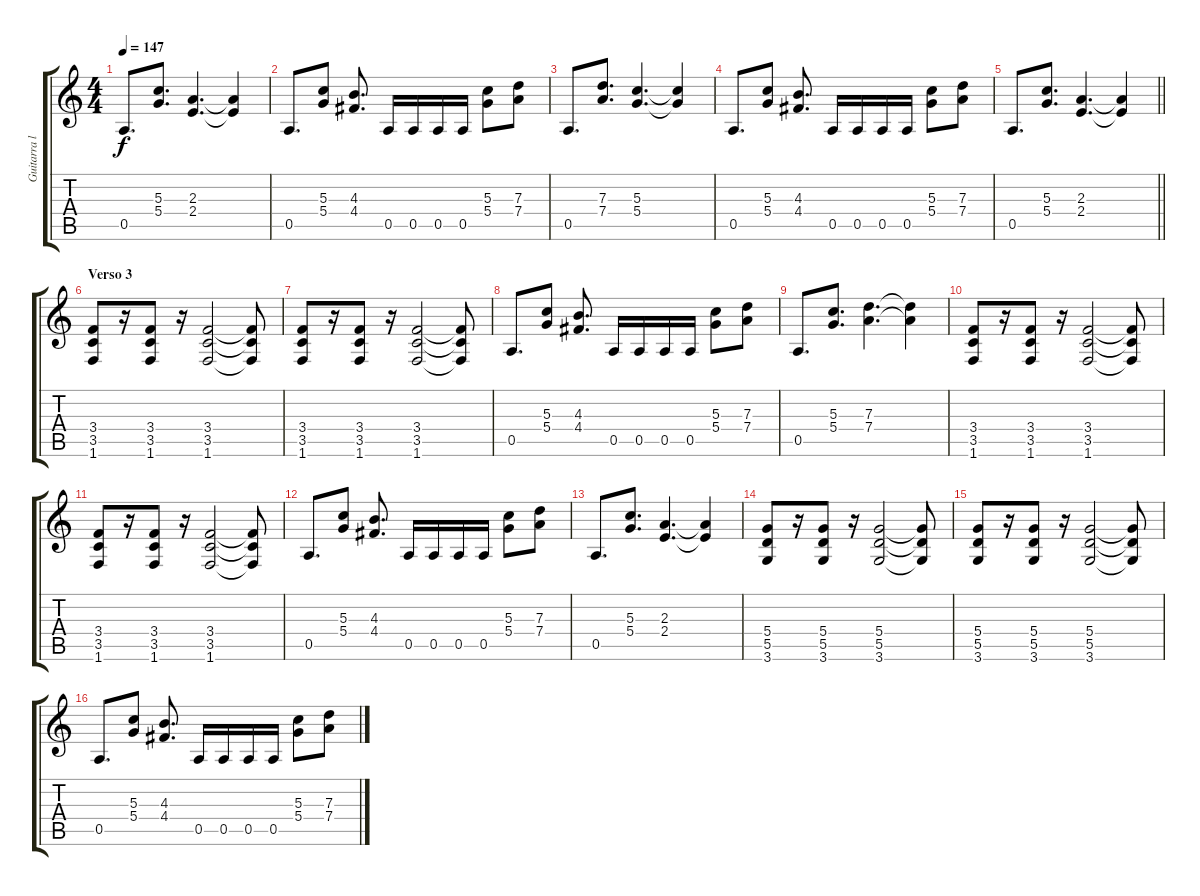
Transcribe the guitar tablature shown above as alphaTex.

\track ("Guitarra lider" "Guitarra l") {instrument distortionguitar}
\staff {score tabs}
\tuning (E4 B3 G3 D3 A2 E2) {hide}
\ts (4 4)
\tempo 147
\clef g2
\ks c
0.5.8{d dy f} (5.3 5.4).8{d} (2.3 2.4).4{d} (2.3{t} 2.4{t}).4 |
0.5.8{d} (5.3 5.4).8 (4.3 4.4).8{d} 0.5.16 0.5.16 0.5.16 0.5.16 (5.3 5.4).8 (7.3 7.4).8 |
0.5.8{d} (7.3 7.4).8{d} (5.3 5.4).4{d} (5.3{t} 5.4{t}).4 |
0.5.8{d} (5.3 5.4).8 (4.3 4.4).8{d} 0.5.16 0.5.16 0.5.16 0.5.16 (5.3 5.4).8 (7.3 7.4).8 |
\barLineRight lightlight
0.5.8{d} (5.3 5.4).8{d} (2.3 2.4).4{d} (2.3{t} 2.4{t}).4 |
\section ("" "Verso 3")
(3.4 3.5 1.6).8 r.16 (3.4 3.5 1.6).8 r.16 (3.4 3.5 1.6).2 (3.4{t} 3.5{t} 1.6{t}).8 |
(3.4 3.5 1.6).8 r.16 (3.4 3.5 1.6).8 r.16 (3.4 3.5 1.6).2 (3.4{t} 3.5{t} 1.6{t}).8 |
0.5.8{d} (5.3 5.4).8 (4.3 4.4).8{d} 0.5.16 0.5.16 0.5.16 0.5.16 (5.3 5.4).8 (7.3 7.4).8 |
0.5.8{d} (5.3 5.4).8{d} (7.3 7.4).4{d} (7.3{t} 7.4{t}).4 |
(3.4 3.5 1.6).8 r.16 (3.4 3.5 1.6).8 r.16 (3.4 3.5 1.6).2 (3.4{t} 3.5{t} 1.6{t}).8 |
(3.4 3.5 1.6).8 r.16 (3.4 3.5 1.6).8 r.16 (3.4 3.5 1.6).2 (3.4{t} 3.5{t} 1.6{t}).8 |
0.5.8{d} (5.3 5.4).8 (4.3 4.4).8{d} 0.5.16 0.5.16 0.5.16 0.5.16 (5.3 5.4).8 (7.3 7.4).8 |
0.5.8{d} (5.3 5.4).8{d} (2.3 2.4).4{d} (2.3{t} 2.4{t}).4 |
(5.4 5.5 3.6).8 r.16 (5.4 5.5 3.6).8 r.16 (5.4 5.5 3.6).2 (5.4{t} 5.5{t} 3.6{t}).8 |
(5.4 5.5 3.6).8 r.16 (5.4 5.5 3.6).8 r.16 (5.4 5.5 3.6).2 (5.4{t} 5.5{t} 3.6{t}).8 |
0.5.8{d} (5.3 5.4).8 (4.3 4.4).8{d} 0.5.16 0.5.16 0.5.16 0.5.16 (5.3 5.4).8 (7.3 7.4).8
